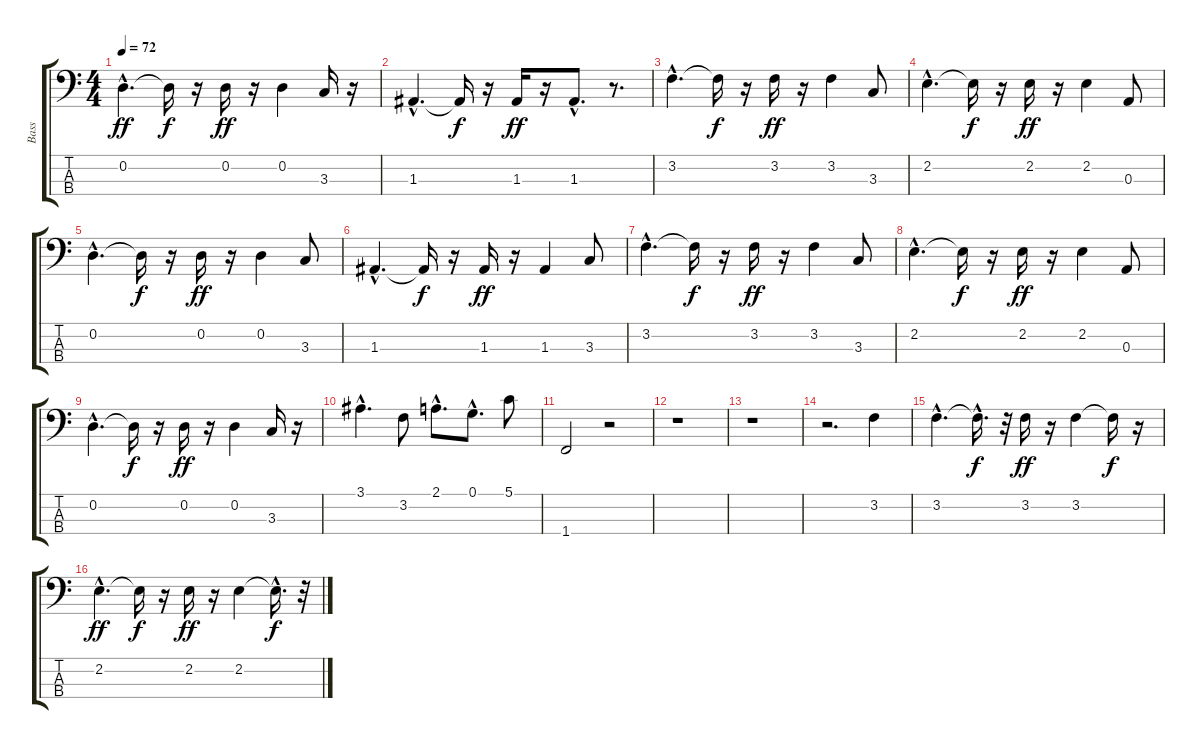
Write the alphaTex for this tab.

\track ("Bass" "Bass") {instrument fretlessbass}
\staff {score tabs}
\tuning (G2 D2 A1 E1) {hide}
\ts (4 4)
\tempo 72
\clef f4
\ks c
0.2{hac}.4{d dy ff} 0.2{t}.16{dy f} r.16 0.2.16{dy ff} r.16 0.2.4 3.3.16 r.16 |
1.3{hac}.4{d} 1.3{t}.16{dy f} r.16 1.3.16{dy ff} r.16 1.3{hac}.8{d} r.8{d} |
3.2{hac}.4{d} 3.2{t}.16{dy f} r.16 3.2.16{dy ff} r.16 3.2.4 3.3.8 |
2.2{hac}.4{d} 2.2{t}.16{dy f} r.16 2.2.16{dy ff} r.16 2.2.4 0.3.8 |
0.2{hac}.4{d} 0.2{t}.16{dy f} r.16 0.2.16{dy ff} r.16 0.2.4 3.3.8 |
1.3{hac}.4{d} 1.3{t}.16{dy f} r.16 1.3.16{dy ff} r.16 1.3.4 3.3.8 |
3.2{hac}.4{d} 3.2{t}.16{dy f} r.16 3.2.16{dy ff} r.16 3.2.4 3.3.8 |
2.2{hac}.4{d} 2.2{t}.16{dy f} r.16 2.2.16{dy ff} r.16 2.2.4 0.3.8 |
0.2{hac}.4{d} 0.2{t}.16{dy f} r.16 0.2.16{dy ff} r.16 0.2.4 3.3.16 r.16 |
3.1{hac}.4{d} 3.2.8 2.1{hac}.8{d} 0.1{hac}.8{d} 5.1.8 |
1.4.2 r.2 |
r.1 |
r.1 |
r.2{d} 3.2.4 |
3.2{hac}.4{d} 3.2{hac t}.16{d dy f} r.32 3.2.16{dy ff} r.16 3.2.4 3.2{t}.16{dy f} r.16 |
2.2{hac}.4{d dy ff} 2.2{t}.16{dy f} r.16 2.2.16{dy ff} r.16 2.2.4 2.2{hac t}.16{d dy f} r.32
